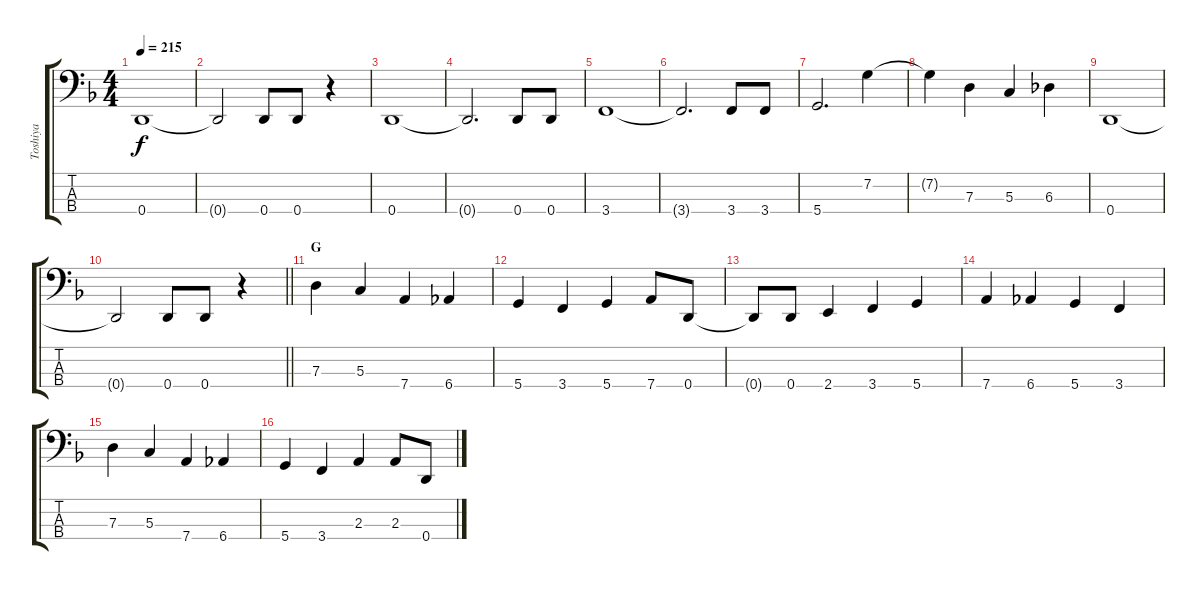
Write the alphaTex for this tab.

\track ("Toshiya" "Toshiya") {instrument electricbasspick}
\staff {score tabs}
\tuning (F2 C2 G1 D1) {hide}
\ts (4 4)
\tempo 215
\clef f4
\ks f
0.4.1{dy f} |
0.4{t}.2 0.4.8 0.4.8 r.4 |
0.4.1 |
0.4{t}.2{d} 0.4.8 0.4.8 |
3.4.1 |
3.4{t}.2{d} 3.4.8 3.4.8 |
5.4.2{d} 7.2.4 |
7.2{t}.4 7.3.4 5.3.4 6.3.4 |
0.4.1 |
\barLineRight lightlight
0.4{t}.2 0.4.8 0.4.8 r.4 |
\section ("" "G")
7.3.4 5.3.4 7.4.4 6.4.4 |
5.4.4 3.4.4 5.4.4 7.4.8 0.4.8 |
0.4{t}.8 0.4.8 2.4.4 3.4.4 5.4.4 |
7.4.4 6.4.4 5.4.4 3.4.4 |
7.3.4 5.3.4 7.4.4 6.4.4 |
5.4.4 3.4.4 2.3.4 2.3.8 0.4.8
